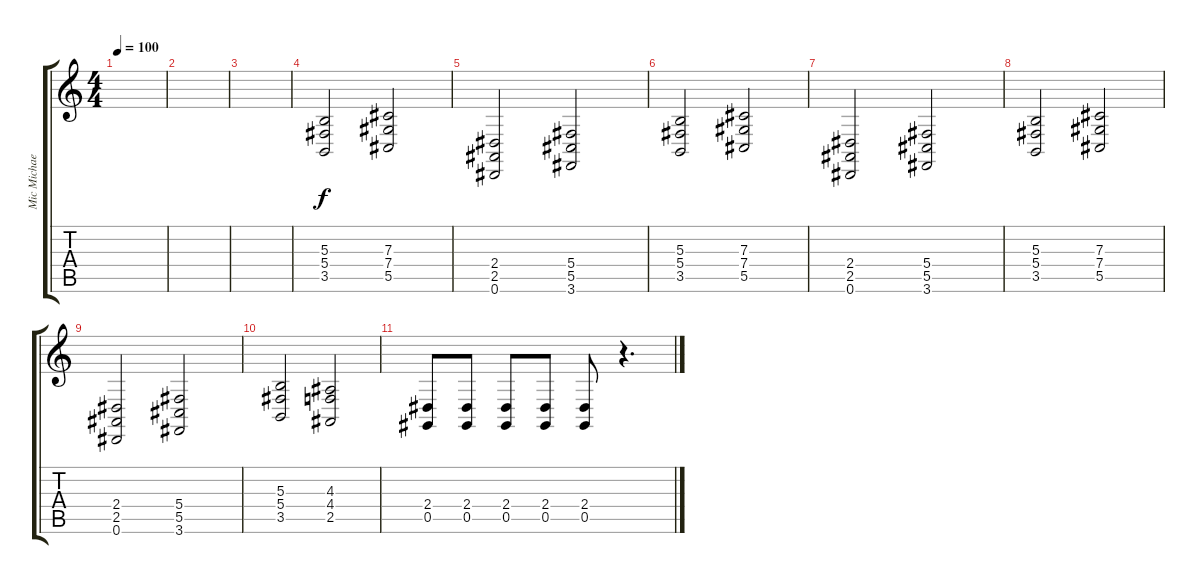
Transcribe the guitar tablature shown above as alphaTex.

\track ("Mic Michaeli" "Mic Michae") {instrument lead2sawtooth}
\staff {score tabs}
\tuning (Eb4 Bb3 Gb3 Db3 Ab2 Eb2) {hide}
\ts (4 4)
\tempo 100
\clef g2
\ks c
|
|
|
(5.3 5.4 3.5).2 (7.3 7.4 5.5).2 |
(2.4 2.5 0.6).2 (5.4 5.5 3.6).2 |
(5.3 5.4 3.5).2 (7.3 7.4 5.5).2 |
(2.4 2.5 0.6).2 (5.4 5.5 3.6).2 |
(5.3 5.4 3.5).2 (7.3 7.4 5.5).2 |
(2.4 2.5 0.6).2 (5.4 5.5 3.6).2 |
(5.3 5.4 3.5).2 (4.3 4.4 2.5).2 |
(2.4 0.5).8 (2.4 0.5).8 (2.4 0.5).8 (2.4 0.5).8 (2.4 0.5).8 r.4{d}
